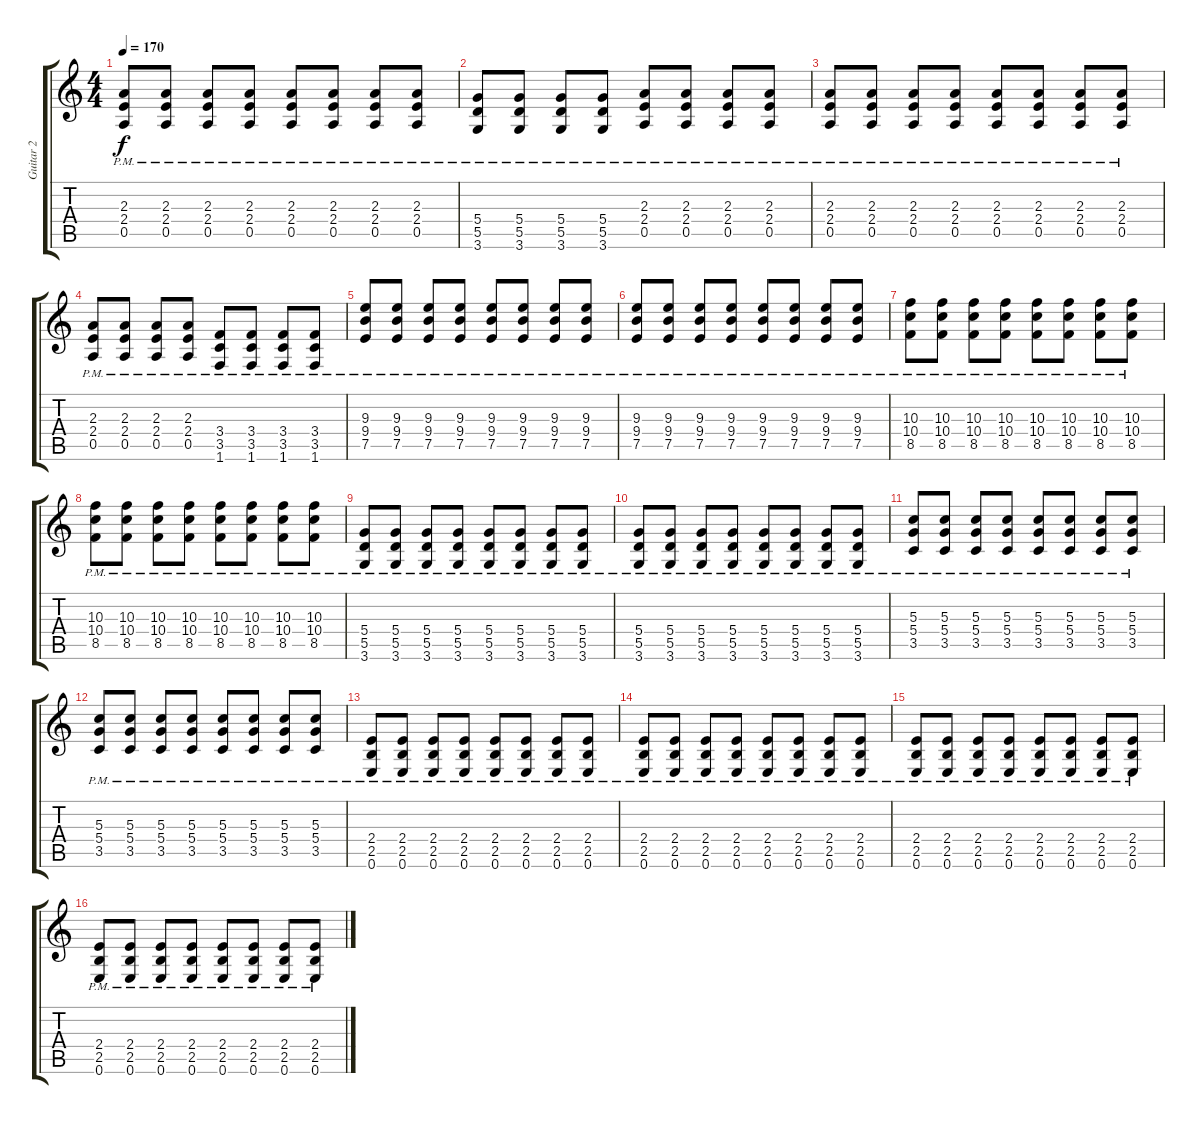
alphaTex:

\track ("Guitar 2" "Guitar 2") {instrument distortionguitar}
\staff {score tabs}
\tuning (E4 B3 G3 D3 A2 E2) {hide}
\ts (4 4)
\tempo 170
\clef g2
\ks c
(2.3{pm} 2.4{pm} 0.5{pm}).8{dy f} (2.3{pm} 2.4{pm} 0.5{pm}).8 (2.3{pm} 2.4{pm} 0.5{pm}).8 (2.3{pm} 2.4{pm} 0.5{pm}).8 (2.3{pm} 2.4{pm} 0.5{pm}).8 (2.3{pm} 2.4{pm} 0.5{pm}).8 (2.3{pm} 2.4{pm} 0.5{pm}).8 (2.3{pm} 2.4{pm} 0.5{pm}).8 |
(5.4{pm} 5.5{pm} 3.6{pm}).8 (5.4{pm} 5.5{pm} 3.6{pm}).8 (5.4{pm} 5.5{pm} 3.6{pm}).8 (5.4{pm} 5.5{pm} 3.6{pm}).8 (2.3 2.4{pm} 0.5{pm}).8 (2.3 2.4{pm} 0.5{pm}).8 (2.3 2.4{pm} 0.5{pm}).8 (2.3 2.4{pm} 0.5{pm}).8 |
(2.3{pm} 2.4{pm} 0.5{pm}).8 (2.3{pm} 2.4{pm} 0.5{pm}).8 (2.3{pm} 2.4{pm} 0.5{pm}).8 (2.3{pm} 2.4{pm} 0.5{pm}).8 (2.3{pm} 2.4{pm} 0.5{pm}).8 (2.3{pm} 2.4{pm} 0.5{pm}).8 (2.3{pm} 2.4{pm} 0.5{pm}).8 (2.3{pm} 2.4{pm} 0.5{pm}).8 |
(2.3{pm} 2.4{pm} 0.5{pm}).8 (2.3{pm} 2.4{pm} 0.5{pm}).8 (2.3{pm} 2.4{pm} 0.5{pm}).8 (2.3{pm} 2.4{pm} 0.5{pm}).8 (3.4{pm} 3.5{pm} 1.6).8 (3.4{pm} 3.5{pm} 1.6).8 (3.4{pm} 3.5{pm} 1.6).8 (3.4{pm} 3.5{pm} 1.6).8 |
(9.3{pm} 9.4{pm} 7.5{pm}).8 (9.3{pm} 9.4{pm} 7.5{pm}).8 (9.3{pm} 9.4{pm} 7.5{pm}).8 (9.3{pm} 9.4{pm} 7.5{pm}).8 (9.3{pm} 9.4{pm} 7.5{pm}).8 (9.3{pm} 9.4{pm} 7.5{pm}).8 (9.3{pm} 9.4{pm} 7.5{pm}).8 (9.3{pm} 9.4{pm} 7.5{pm}).8 |
(9.3{pm} 9.4{pm} 7.5{pm}).8 (9.3{pm} 9.4{pm} 7.5{pm}).8 (9.3{pm} 9.4{pm} 7.5{pm}).8 (9.3{pm} 9.4{pm} 7.5{pm}).8 (9.3{pm} 9.4{pm} 7.5{pm}).8 (9.3{pm} 9.4{pm} 7.5{pm}).8 (9.3{pm} 9.4{pm} 7.5{pm}).8 (9.3{pm} 9.4{pm} 7.5{pm}).8 |
(10.3{pm} 10.4{pm} 8.5{pm}).8 (10.3{pm} 10.4{pm} 8.5{pm}).8 (10.3{pm} 10.4{pm} 8.5{pm}).8 (10.3{pm} 10.4{pm} 8.5{pm}).8 (10.3{pm} 10.4{pm} 8.5{pm}).8 (10.3{pm} 10.4{pm} 8.5{pm}).8 (10.3{pm} 10.4{pm} 8.5{pm}).8 (10.3{pm} 10.4{pm} 8.5{pm}).8 |
(10.3{pm} 10.4{pm} 8.5{pm}).8 (10.3{pm} 10.4{pm} 8.5{pm}).8 (10.3{pm} 10.4{pm} 8.5{pm}).8 (10.3{pm} 10.4{pm} 8.5{pm}).8 (10.3{pm} 10.4{pm} 8.5{pm}).8 (10.3{pm} 10.4{pm} 8.5{pm}).8 (10.3{pm} 10.4{pm} 8.5{pm}).8 (10.3{pm} 10.4{pm} 8.5{pm}).8 |
(5.4{pm} 5.5{pm} 3.6{pm}).8 (5.4{pm} 5.5{pm} 3.6{pm}).8 (5.4{pm} 5.5{pm} 3.6{pm}).8 (5.4{pm} 5.5{pm} 3.6{pm}).8 (5.4{pm} 5.5{pm} 3.6{pm}).8 (5.4{pm} 5.5{pm} 3.6{pm}).8 (5.4{pm} 5.5{pm} 3.6{pm}).8 (5.4{pm} 5.5{pm} 3.6{pm}).8 |
(5.4{pm} 5.5{pm} 3.6{pm}).8 (5.4{pm} 5.5{pm} 3.6{pm}).8 (5.4{pm} 5.5{pm} 3.6{pm}).8 (5.4{pm} 5.5{pm} 3.6{pm}).8 (5.4{pm} 5.5{pm} 3.6{pm}).8 (5.4{pm} 5.5{pm} 3.6{pm}).8 (5.4{pm} 5.5{pm} 3.6{pm}).8 (5.4{pm} 5.5{pm} 3.6{pm}).8 |
(5.3 5.4{pm} 3.5{pm}).8 (5.3 5.4{pm} 3.5{pm}).8 (5.3 5.4{pm} 3.5{pm}).8 (5.3 5.4{pm} 3.5{pm}).8 (5.3 5.4{pm} 3.5{pm}).8 (5.3 5.4{pm} 3.5{pm}).8 (5.3 5.4{pm} 3.5{pm}).8 (5.3 5.4{pm} 3.5{pm}).8 |
(5.3 5.4{pm} 3.5{pm}).8 (5.3 5.4{pm} 3.5{pm}).8 (5.3 5.4{pm} 3.5{pm}).8 (5.3 5.4{pm} 3.5{pm}).8 (5.3 5.4{pm} 3.5{pm}).8 (5.3 5.4{pm} 3.5{pm}).8 (5.3 5.4{pm} 3.5{pm}).8 (5.3 5.4{pm} 3.5{pm}).8 |
(2.4{pm} 2.5{pm} 0.6{pm}).8 (2.4{pm} 2.5{pm} 0.6{pm}).8 (2.4{pm} 2.5{pm} 0.6{pm}).8 (2.4{pm} 2.5{pm} 0.6{pm}).8 (2.4{pm} 2.5{pm} 0.6{pm}).8 (2.4{pm} 2.5{pm} 0.6{pm}).8 (2.4{pm} 2.5{pm} 0.6{pm}).8 (2.4{pm} 2.5{pm} 0.6{pm}).8 |
(2.4{pm} 2.5{pm} 0.6{pm}).8 (2.4{pm} 2.5{pm} 0.6{pm}).8 (2.4{pm} 2.5{pm} 0.6{pm}).8 (2.4{pm} 2.5{pm} 0.6{pm}).8 (2.4{pm} 2.5{pm} 0.6{pm}).8 (2.4{pm} 2.5{pm} 0.6{pm}).8 (2.4{pm} 2.5{pm} 0.6{pm}).8 (2.4{pm} 2.5{pm} 0.6{pm}).8 |
(2.4{pm} 2.5{pm} 0.6{pm}).8 (2.4{pm} 2.5{pm} 0.6{pm}).8 (2.4{pm} 2.5{pm} 0.6{pm}).8 (2.4{pm} 2.5{pm} 0.6{pm}).8 (2.4{pm} 2.5{pm} 0.6{pm}).8 (2.4{pm} 2.5{pm} 0.6{pm}).8 (2.4{pm} 2.5{pm} 0.6{pm}).8 (2.4{pm} 2.5{pm} 0.6{pm}).8 |
(2.4{pm} 2.5{pm} 0.6{pm}).8 (2.4{pm} 2.5{pm} 0.6{pm}).8 (2.4{pm} 2.5{pm} 0.6{pm}).8 (2.4{pm} 2.5{pm} 0.6{pm}).8 (2.4{pm} 2.5{pm} 0.6{pm}).8 (2.4{pm} 2.5{pm} 0.6{pm}).8 (2.4{pm} 2.5{pm} 0.6{pm}).8 (2.4{pm} 2.5{pm} 0.6{pm}).8
